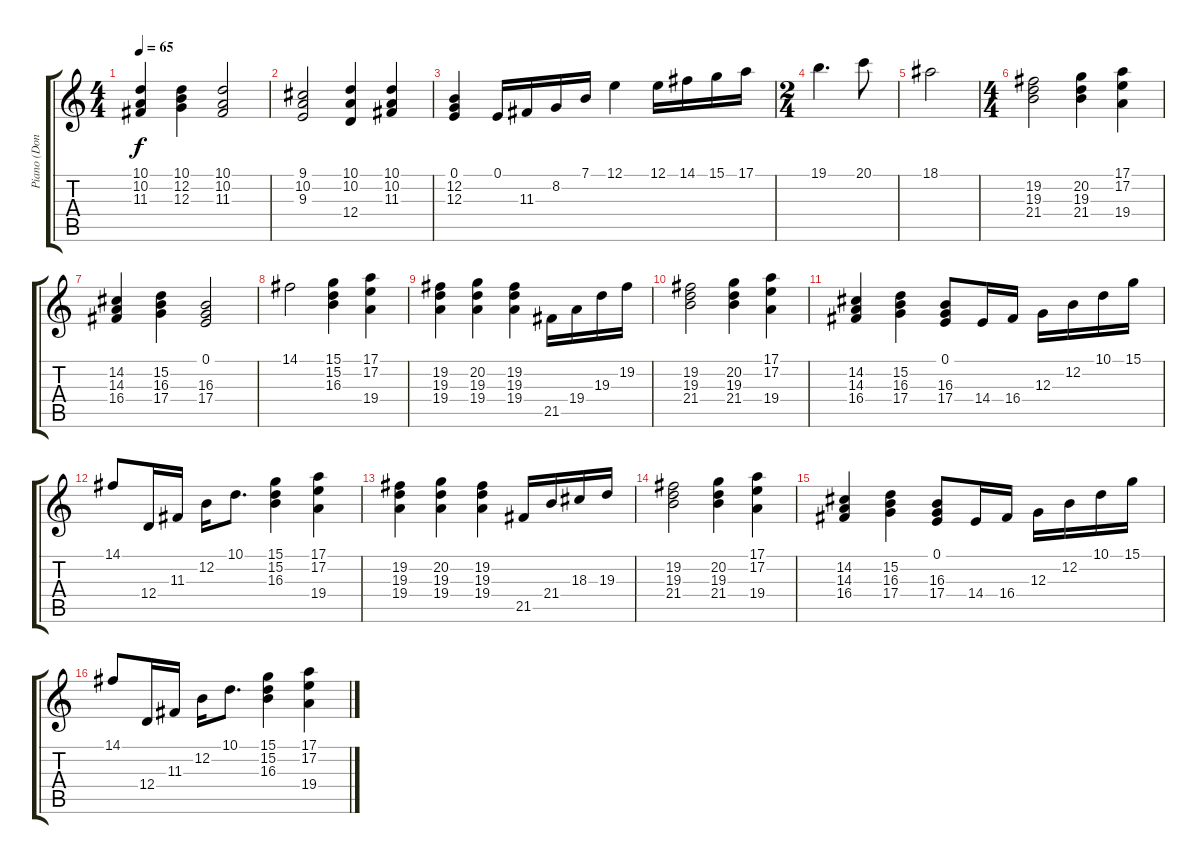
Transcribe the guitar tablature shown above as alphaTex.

\track ("Piano (Don Airey)" "Piano (Don") {instrument acousticgrandpiano}
\staff {score tabs}
\tuning (E4 B3 G3 D3 A2 E2) {hide}
\ts (4 4)
\tempo 65
\clef g2
\ks c
(10.1{t} 10.2{t} 11.3{t}).4{dy f} (10.1 12.2 12.3).4 (10.1 10.2 11.3).2 |
(9.1 10.2 9.3).2 (10.1 10.2 12.4).4 (10.1 10.2 11.3).4 |
(0.1 12.2 12.3).4 0.1.16 11.3.16 8.2.16 7.1.16 12.1.4 12.1.16 14.1.16 15.1.16 17.1.16 |
\ts (2 4)
19.1.4{d} 20.1.8 |
18.1.2 |
\ts (4 4)
(19.2 19.3 21.4).2 (20.2 19.3 21.4).4 (17.1 17.2 19.4).4 |
(14.2 14.3 16.4).4 (15.2 16.3 17.4).4 (0.1 16.3 17.4).2 |
14.1.2 (15.1 15.2 16.3).4 (17.1 17.2 19.4).4 |
(19.2 19.3 19.4).4 (20.2 19.3 19.4).4 (19.2 19.3 19.4).4 21.5.16 19.4.16 19.3.16 19.2.16 |
(19.2 19.3 21.4).2 (20.2 19.3 21.4).4 (17.1 17.2 19.4).4 |
(14.2 14.3 16.4).4 (15.2 16.3 17.4).4 (0.1 16.3 17.4).8 14.4.16 16.4.16 12.3.16 12.2.16 10.1.16 15.1.16 |
14.1.8 12.4.16 11.3.16 12.2.16 10.1.8{d} (15.1 15.2 16.3).4 (17.1 17.2 19.4).4 |
(19.2 19.3 19.4).4 (20.2 19.3 19.4).4 (19.2 19.3 19.4).4 21.5.16 21.4.16 18.3.16 19.3.16 |
(19.2 19.3 21.4).2 (20.2 19.3 21.4).4 (17.1 17.2 19.4).4 |
(14.2 14.3 16.4).4 (15.2 16.3 17.4).4 (0.1 16.3 17.4).8 14.4.16 16.4.16 12.3.16 12.2.16 10.1.16 15.1.16 |
14.1.8 12.4.16 11.3.16 12.2.16 10.1.8{d} (15.1 15.2 16.3).4 (17.1 17.2 19.4).4
